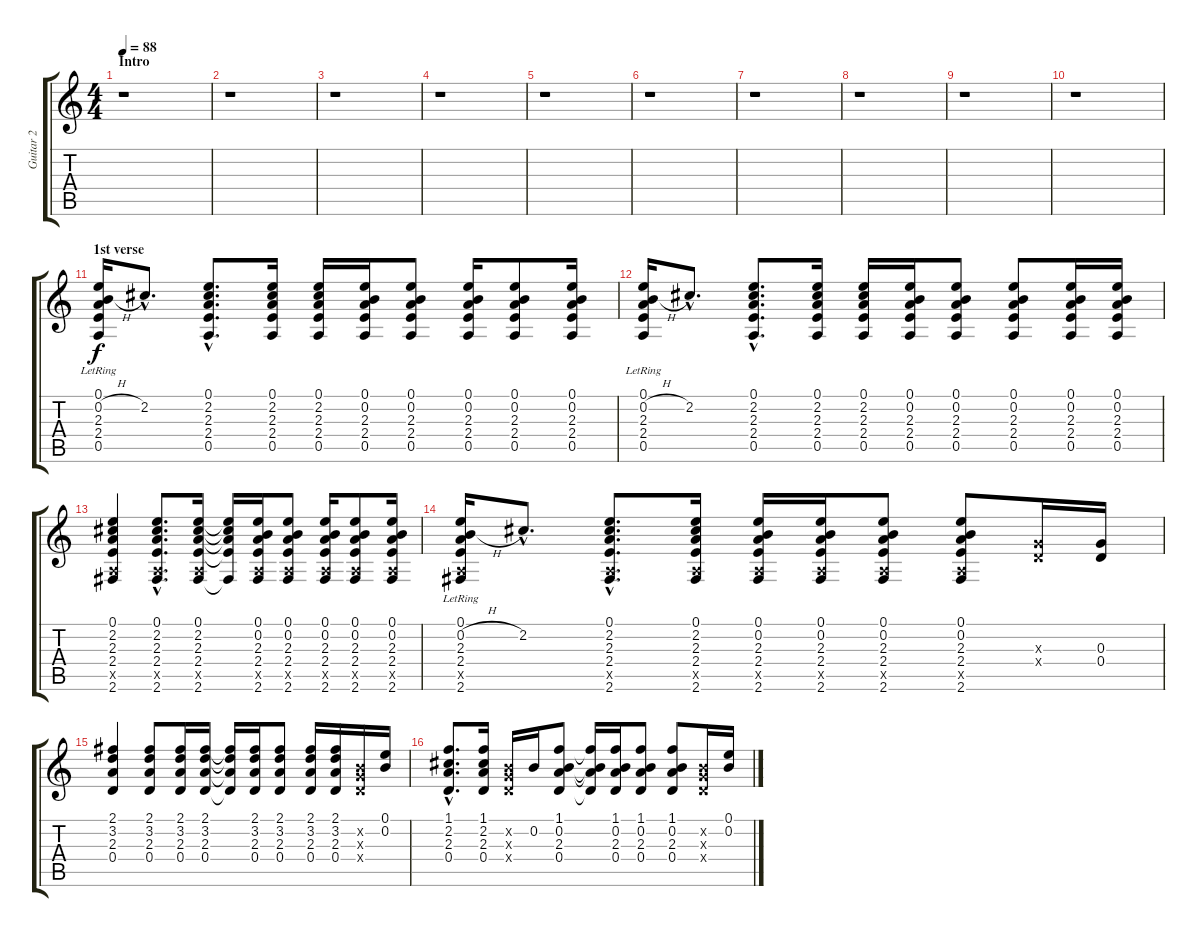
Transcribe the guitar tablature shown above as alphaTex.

\track ("Guitar 2" "Guitar 2") {instrument acousticguitarsteel}
\staff {score tabs}
\tuning (E4 B3 G3 D3 A2 E2) {hide}
\ts (4 4)
\section ("" "Intro")
\tempo 88
\clef g2
\ks c
r.1{dy f instrument acousticguitarsteel} |
r.1 |
r.1 |
r.1 |
r.1 |
r.1 |
r.1 |
r.1 |
r.1 |
r.1 |
\section ("" "1st verse")
(0.1{lr} 0.2{h} 2.3{lr} 2.4{lr} 0.5{lr}).16 2.2{hac}.8{d} (0.1{hac} 2.2{hac} 2.3{hac} 2.4{hac} 0.5{hac}).8{d} (0.1 2.2 2.3 2.4 0.5).16 (0.1 2.2 2.3 2.4 0.5).16 (0.1 0.2 2.3 2.4 0.5).16 (0.1 0.2 2.3 2.4 0.5).8 (0.1 0.2 2.3 2.4 0.5).16 (0.1 0.2 2.3 2.4 0.5).8 (0.1 0.2 2.3 2.4 0.5).16 |
(0.1{lr} 0.2{h} 2.3{lr} 2.4{lr} 0.5{lr}).16 2.2{hac}.8{d} (0.1{hac} 2.2{hac} 2.3{hac} 2.4{hac} 0.5{hac}).8{d} (0.1 2.2 2.3 2.4 0.5).16 (0.1 2.2 2.3 2.4 0.5).16 (0.1 0.2 2.3 2.4 0.5).16 (0.1 0.2 2.3 2.4 0.5).8 (0.1 0.2 2.3 2.4 0.5).8 (0.1 0.2 2.3 2.4 0.5).16 (0.1 0.2 2.3 2.4 0.5).16 |
(0.1 2.2 2.3 2.4 0.5{x} 2.6).4 (0.1{hac} 2.2{hac} 2.3{hac} 2.4{hac} 0.5{hac x} 2.6{hac}).8{d} (0.1 2.2 2.3 2.4 0.5{x} 2.6).16 (0.1{t} 2.2{t} 2.3{t} 2.4{t} 2.6{t}).16 (0.1 0.2 2.3 2.4 0.5{x} 2.6).16 (0.1 0.2 2.3 2.4 0.5{x} 2.6).8 (0.1 0.2 2.3 2.4 0.5{x} 2.6).16 (0.1 0.2 2.3 2.4 0.5{x} 2.6).8 (0.1 0.2 2.3 2.4 0.5{x} 2.6).16 |
(0.1{lr} 0.2{h} 2.3{lr} 2.4{lr} 0.5{x} 2.6{lr}).16 2.2{hac}.8{d} (0.1{hac} 2.2{hac} 2.3{hac} 2.4{hac} 0.5{hac x} 2.6{hac}).8{d} (0.1 2.2 2.3 2.4 0.5{x} 2.6).16 (0.1 0.2 2.3 2.4 0.5{x} 2.6).16 (0.1 0.2 2.3 2.4 0.5{x} 2.6).16 (0.1 0.2 2.3 2.4 0.5{x} 2.6).8 (0.1 0.2 2.3 2.4 0.5{x} 2.6).8 (0.3{x} 0.4{x}).16 (0.3 0.4).16 |
(2.1 3.2 2.3 0.4).4 (2.1 3.2 2.3 0.4).8 (2.1 3.2 2.3 0.4).16 (2.1 3.2 2.3 0.4).16 (2.1{t} 3.2{t} 2.3{t} 0.4{t}).16 (2.1 3.2 2.3 0.4).16 (2.1 3.2 2.3 0.4).8 (2.1 3.2 2.3 0.4).16 (2.1 3.2 2.3 0.4).16 (0.2{x} 0.3{x} 0.4{x}).16 (0.1 0.2).16 |
(1.1{hac} 2.2{hac} 2.3{hac} 0.4{hac}).8{d} (1.1 2.2 2.3 0.4).16 (0.2{x} 0.3{x} 0.4{x}).16 0.2.16 (1.1 0.2 2.3 0.4).8 (1.1{t} 0.2{t} 2.3{t} 0.4{t}).16 (1.1 0.2 2.3 0.4).16 (1.1 0.2 2.3 0.4).8 (1.1 0.2 2.3 0.4).8 (0.2{x} 0.3{x} 0.4{x}).16 (0.1 0.2).16
